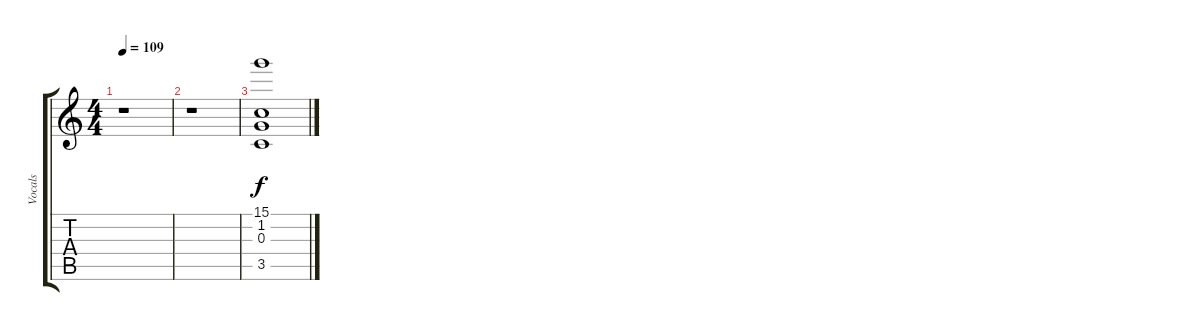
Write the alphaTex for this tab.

\track ("Vocals" "Vocals") {instrument contrabass}
\staff {score tabs}
\tuning (E4 B3 G3 D3 A2 E2) {hide}
\ts (4 4)
\tempo 109
\clef g2
\ks c
r.1{dy f} |
r.1 |
(15.1 1.2 0.3 3.5).1
